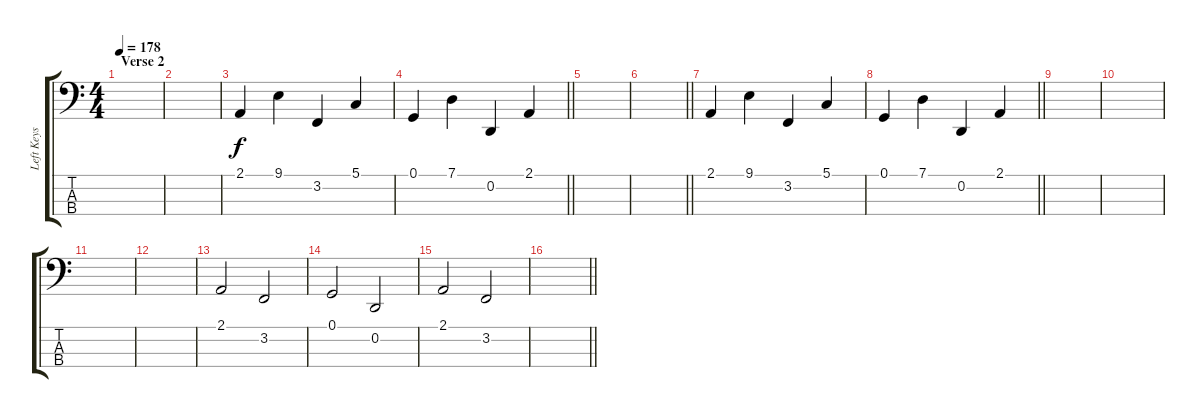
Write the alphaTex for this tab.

\track ("Left Keys" "Left Keys") {instrument accordion}
\staff {score tabs}
\tuning (G2 D2 A1 E1) {hide}
\ts (4 4)
\section ("" "Verse 2")
\tempo 178
\clef f4
\ks c
|
|
2.1.4 9.1.4 3.2.4 5.1.4 |
\barLineRight lightlight
0.1.4 7.1.4 0.2.4 2.1.4 |
|
\barLineRight lightlight
|
2.1.4 9.1.4 3.2.4 5.1.4 |
\barLineRight lightlight
0.1.4 7.1.4 0.2.4 2.1.4 |
|
|
|
|
2.1.2 3.2.2 |
0.1.2 0.2.2 |
2.1.2 3.2.2 |
\barLineRight lightlight
